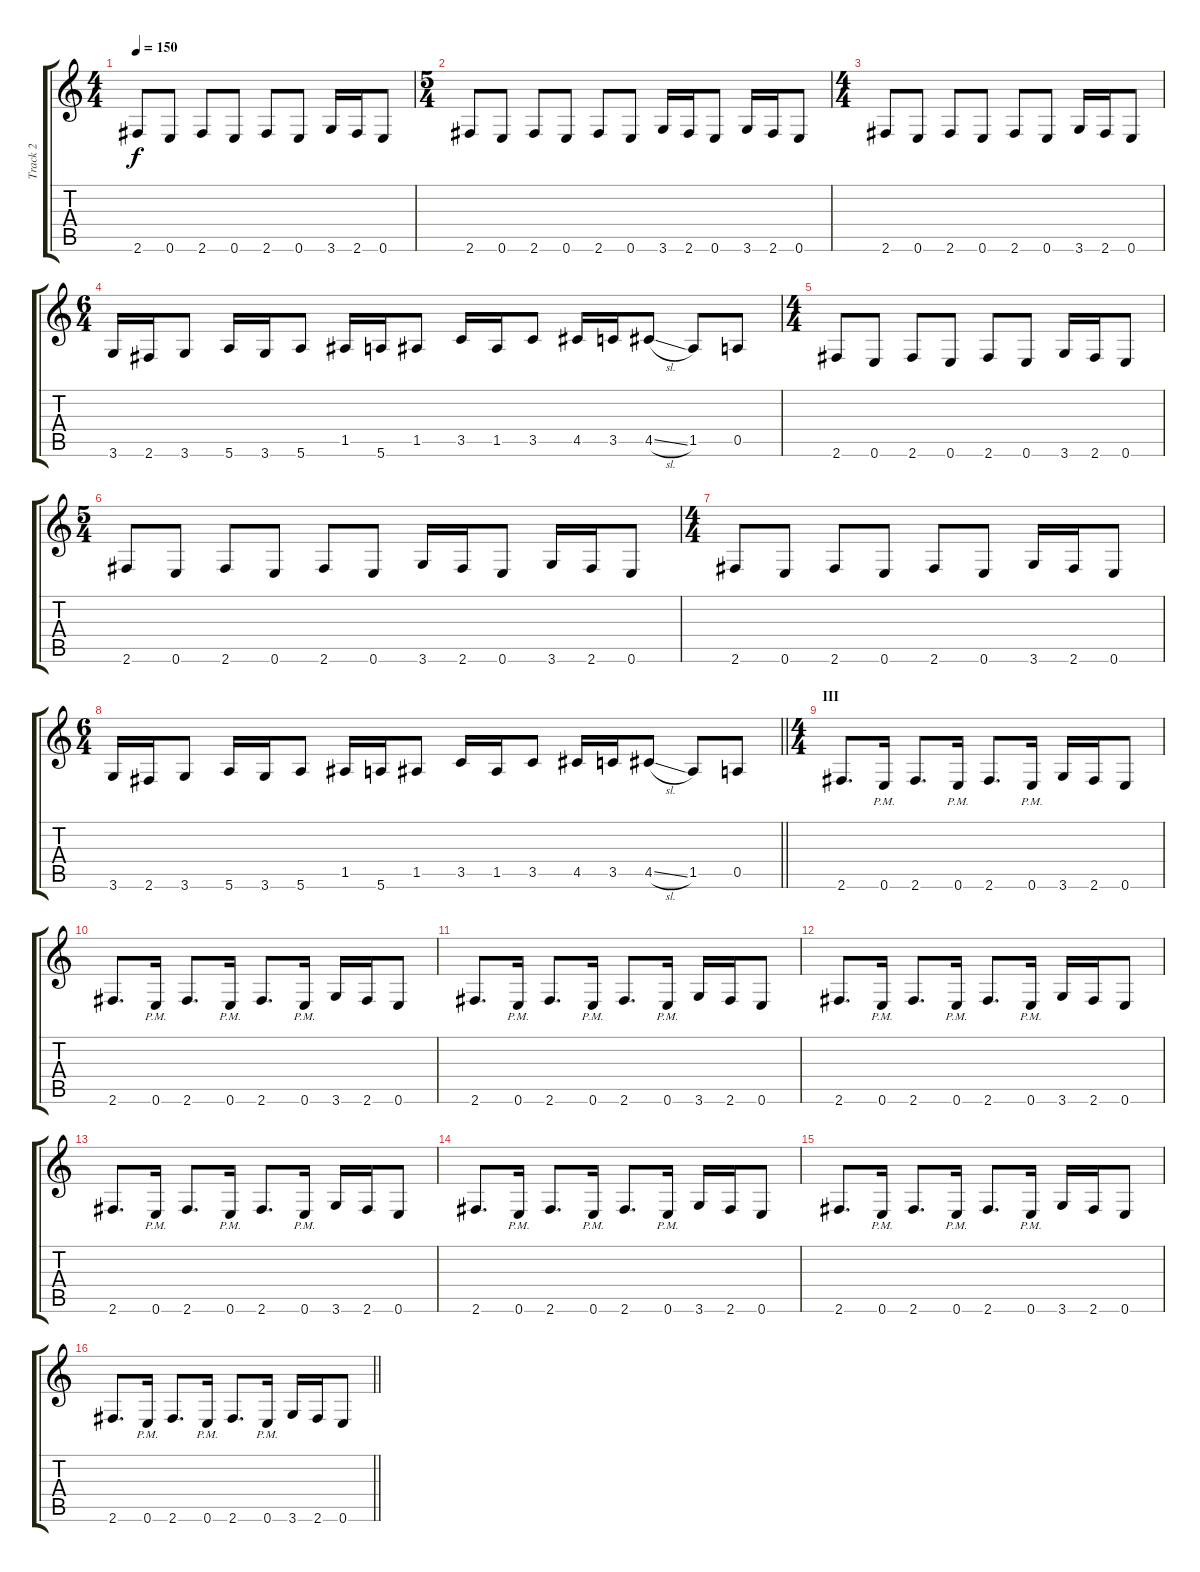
\track ("Track 2" "Track 2") {instrument distortionguitar}
\staff {score tabs}
\tuning (E4 B3 G3 D3 A2 E2) {hide}
\ts (4 4)
\tempo 150
\clef g2
\ks c
2.6.8{dy f} 0.6.8 2.6.8 0.6.8 2.6.8 0.6.8 3.6.16 2.6.16 0.6.8 |
\ts (5 4)
2.6.8 0.6.8 2.6.8 0.6.8 2.6.8 0.6.8 3.6.16 2.6.16 0.6.8 3.6.16 2.6.16 0.6.8 |
\ts (4 4)
2.6.8 0.6.8 2.6.8 0.6.8 2.6.8 0.6.8 3.6.16 2.6.16 0.6.8 |
\ts (6 4)
3.6.16 2.6.16 3.6.8 5.6.16 3.6.16 5.6.8 1.5.16 5.6.16 1.5.8 3.5.16 1.5.16 3.5.8 4.5.16 3.5.16 4.5{sl}.8 1.5.8 0.5.8 |
\ts (4 4)
2.6.8 0.6.8 2.6.8 0.6.8 2.6.8 0.6.8 3.6.16 2.6.16 0.6.8 |
\ts (5 4)
2.6.8 0.6.8 2.6.8 0.6.8 2.6.8 0.6.8 3.6.16 2.6.16 0.6.8 3.6.16 2.6.16 0.6.8 |
\ts (4 4)
2.6.8 0.6.8 2.6.8 0.6.8 2.6.8 0.6.8 3.6.16 2.6.16 0.6.8 |
\ts (6 4)
\barLineRight lightlight
3.6.16 2.6.16 3.6.8 5.6.16 3.6.16 5.6.8 1.5.16 5.6.16 1.5.8 3.5.16 1.5.16 3.5.8 4.5.16 3.5.16 4.5{sl}.8 1.5.8 0.5.8 |
\ts (4 4)
\section ("" "III")
2.6.8{d} 0.6{pm}.16 2.6.8{d} 0.6{pm}.16 2.6.8{d} 0.6{pm}.16 3.6.16 2.6.16 0.6.8 |
2.6.8{d} 0.6{pm}.16 2.6.8{d} 0.6{pm}.16 2.6.8{d} 0.6{pm}.16 3.6.16 2.6.16 0.6.8 |
2.6.8{d} 0.6{pm}.16 2.6.8{d} 0.6{pm}.16 2.6.8{d} 0.6{pm}.16 3.6.16 2.6.16 0.6.8 |
2.6.8{d} 0.6{pm}.16 2.6.8{d} 0.6{pm}.16 2.6.8{d} 0.6{pm}.16 3.6.16 2.6.16 0.6.8 |
2.6.8{d} 0.6{pm}.16 2.6.8{d} 0.6{pm}.16 2.6.8{d} 0.6{pm}.16 3.6.16 2.6.16 0.6.8 |
2.6.8{d} 0.6{pm}.16 2.6.8{d} 0.6{pm}.16 2.6.8{d} 0.6{pm}.16 3.6.16 2.6.16 0.6.8 |
2.6.8{d} 0.6{pm}.16 2.6.8{d} 0.6{pm}.16 2.6.8{d} 0.6{pm}.16 3.6.16 2.6.16 0.6.8 |
\barLineRight lightlight
2.6.8{d} 0.6{pm}.16 2.6.8{d} 0.6{pm}.16 2.6.8{d} 0.6{pm}.16 3.6.16 2.6.16 0.6.8
